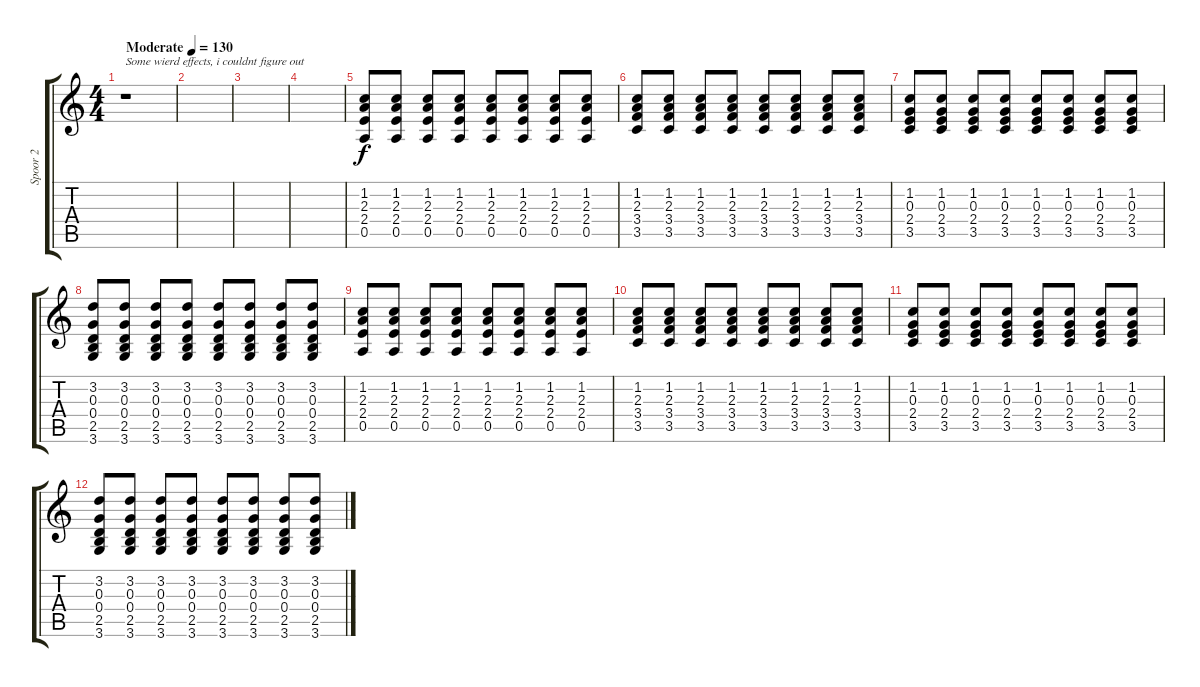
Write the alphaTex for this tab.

\track ("Spoor 2" "Spoor 2") {instrument distortionguitar}
\staff {score tabs}
\tuning (E4 B3 G3 D3 A2 E2) {hide}
\ts (4 4)
\tempo (130 "Moderate")
\clef g2
\ks c
r.1{txt "Some wierd effects, i couldnt figure out" dy f instrument distortionguitar} |
|
|
|
(1.2 2.3 2.4 0.5).8 (1.2 2.3 2.4 0.5).8 (1.2 2.3 2.4 0.5).8 (1.2 2.3 2.4 0.5).8 (1.2 2.3 2.4 0.5).8 (1.2 2.3 2.4 0.5).8 (1.2 2.3 2.4 0.5).8 (1.2 2.3 2.4 0.5).8 |
(1.2 2.3 3.4 3.5).8 (1.2 2.3 3.4 3.5).8 (1.2 2.3 3.4 3.5).8 (1.2 2.3 3.4 3.5).8 (1.2 2.3 3.4 3.5).8 (1.2 2.3 3.4 3.5).8 (1.2 2.3 3.4 3.5).8 (1.2 2.3 3.4 3.5).8 |
(1.2 0.3 2.4 3.5).8 (1.2 0.3 2.4 3.5).8 (1.2 0.3 2.4 3.5).8 (1.2 0.3 2.4 3.5).8 (1.2 0.3 2.4 3.5).8 (1.2 0.3 2.4 3.5).8 (1.2 0.3 2.4 3.5).8 (1.2 0.3 2.4 3.5).8 |
(3.2 0.3 0.4 2.5 3.6).8 (3.2 0.3 0.4 2.5 3.6).8 (3.2 0.3 0.4 2.5 3.6).8 (3.2 0.3 0.4 2.5 3.6).8 (3.2 0.3 0.4 2.5 3.6).8 (3.2 0.3 0.4 2.5 3.6).8 (3.2 0.3 0.4 2.5 3.6).8 (3.2 0.3 0.4 2.5 3.6).8 |
(1.2 2.3 2.4 0.5).8 (1.2 2.3 2.4 0.5).8 (1.2 2.3 2.4 0.5).8 (1.2 2.3 2.4 0.5).8 (1.2 2.3 2.4 0.5).8 (1.2 2.3 2.4 0.5).8 (1.2 2.3 2.4 0.5).8 (1.2 2.3 2.4 0.5).8 |
(1.2 2.3 3.4 3.5).8 (1.2 2.3 3.4 3.5).8 (1.2 2.3 3.4 3.5).8 (1.2 2.3 3.4 3.5).8 (1.2 2.3 3.4 3.5).8 (1.2 2.3 3.4 3.5).8 (1.2 2.3 3.4 3.5).8 (1.2 2.3 3.4 3.5).8 |
(1.2 0.3 2.4 3.5).8 (1.2 0.3 2.4 3.5).8 (1.2 0.3 2.4 3.5).8 (1.2 0.3 2.4 3.5).8 (1.2 0.3 2.4 3.5).8 (1.2 0.3 2.4 3.5).8 (1.2 0.3 2.4 3.5).8 (1.2 0.3 2.4 3.5).8 |
(3.2 0.3 0.4 2.5 3.6).8 (3.2 0.3 0.4 2.5 3.6).8 (3.2 0.3 0.4 2.5 3.6).8 (3.2 0.3 0.4 2.5 3.6).8 (3.2 0.3 0.4 2.5 3.6).8 (3.2 0.3 0.4 2.5 3.6).8 (3.2 0.3 0.4 2.5 3.6).8 (3.2 0.3 0.4 2.5 3.6).8
